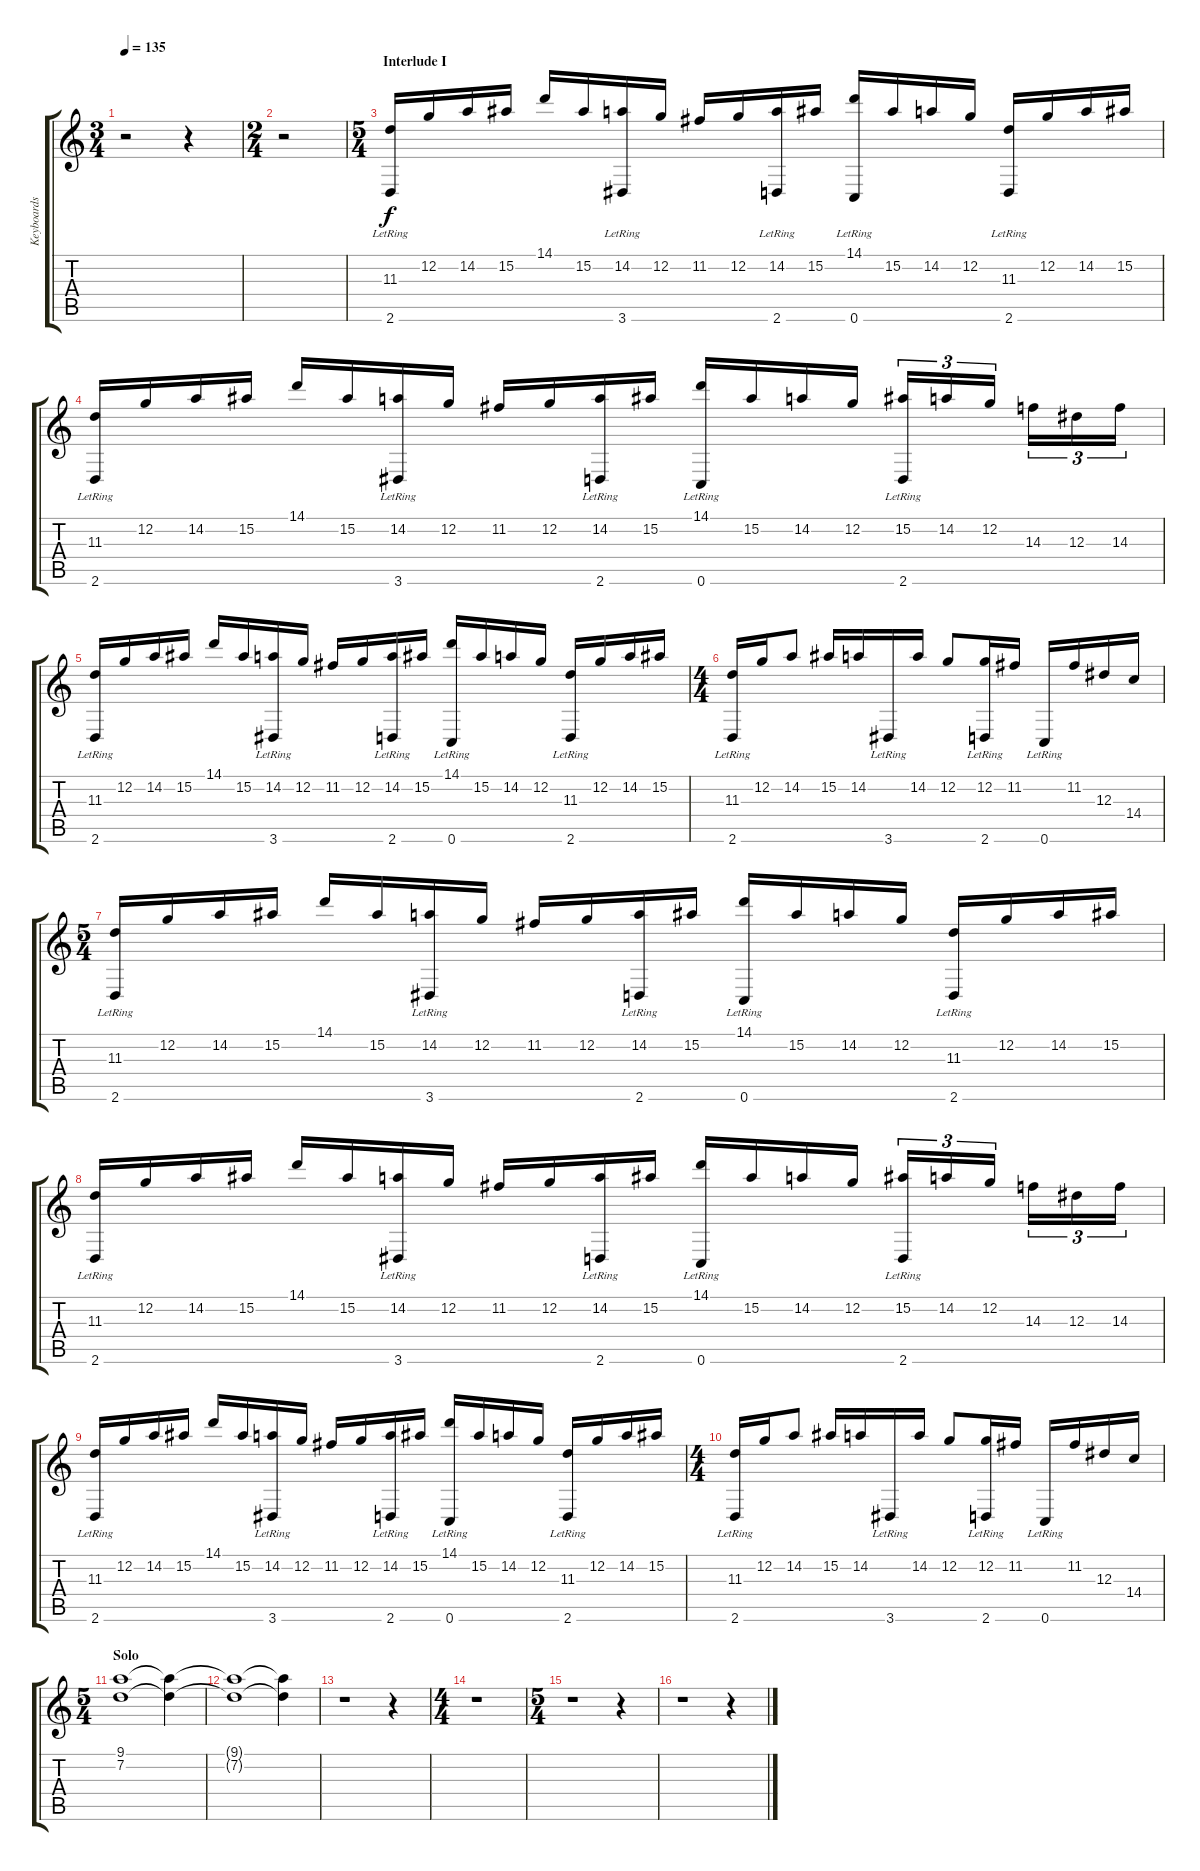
\track ("Keyboards III - Atmosphere" "Keyboards ") {instrument fx4atmosphere}
\staff {score tabs}
\tuning (C5 G4 Eb4 Bb3 F3 C3) {hide}
\ts (3 4)
\tempo 135
\clef g2
\ks c
r.2{dy f} r.4 |
\ts (2 4)
r.2{volume 13} |
\ts (5 4)
\section ("" "Interlude I")
(11.3 2.6{lr}).16 12.2.16 14.2.16 15.2.16 14.1.16 15.2.16 (14.2 3.6{lr}).16 12.2.16 11.2.16 12.2.16 (14.2 2.6{lr}).16 15.2.16 (14.1 0.6{lr}).16 15.2.16 14.2.16 12.2.16 (11.3 2.6{lr}).16 12.2.16 14.2.16 15.2.16 |
(11.3 2.6{lr}).16 12.2.16 14.2.16 15.2.16 14.1.16 15.2.16 (14.2 3.6{lr}).16 12.2.16 11.2.16 12.2.16 (14.2 2.6{lr}).16 15.2.16 (14.1 0.6{lr}).16 15.2.16 14.2.16 12.2.16 (15.2 2.6{lr}).16{tu (3 2)} 14.2.16{tu (3 2)} 12.2.16{tu (3 2)} 14.3.16{tu (3 2)} 12.3.16{tu (3 2)} 14.3.16{tu (3 2)} |
(11.3 2.6{lr}).16 12.2.16 14.2.16 15.2.16 14.1.16 15.2.16 (14.2 3.6{lr}).16 12.2.16 11.2.16 12.2.16 (14.2 2.6{lr}).16 15.2.16 (14.1 0.6{lr}).16 15.2.16 14.2.16 12.2.16 (11.3 2.6{lr}).16 12.2.16 14.2.16 15.2.16 |
\ts (4 4)
(11.3 2.6{lr}).16 12.2.16 14.2.8 15.2.16 14.2.16 3.6{lr}.16 14.2.16 12.2.8 (12.2 2.6{lr}).16 11.2.16 0.6{lr}.16 11.2.16 12.3.16 14.4.16 |
\ts (5 4)
(11.3 2.6{lr}).16 12.2.16 14.2.16 15.2.16 14.1.16 15.2.16 (14.2 3.6{lr}).16 12.2.16 11.2.16 12.2.16 (14.2 2.6{lr}).16 15.2.16 (14.1 0.6{lr}).16 15.2.16 14.2.16 12.2.16 (11.3 2.6{lr}).16 12.2.16 14.2.16 15.2.16 |
(11.3 2.6{lr}).16 12.2.16 14.2.16 15.2.16 14.1.16 15.2.16 (14.2 3.6{lr}).16 12.2.16 11.2.16 12.2.16 (14.2 2.6{lr}).16 15.2.16 (14.1 0.6{lr}).16 15.2.16 14.2.16 12.2.16 (15.2 2.6{lr}).16{tu (3 2)} 14.2.16{tu (3 2)} 12.2.16{tu (3 2)} 14.3.16{tu (3 2)} 12.3.16{tu (3 2)} 14.3.16{tu (3 2)} |
(11.3 2.6{lr}).16 12.2.16 14.2.16 15.2.16 14.1.16 15.2.16 (14.2 3.6{lr}).16 12.2.16 11.2.16 12.2.16 (14.2 2.6{lr}).16 15.2.16 (14.1 0.6{lr}).16 15.2.16 14.2.16 12.2.16 (11.3 2.6{lr}).16 12.2.16 14.2.16 15.2.16 |
\ts (4 4)
(11.3 2.6{lr}).16 12.2.16 14.2.8 15.2.16 14.2.16 3.6{lr}.16 14.2.16 12.2.8 (12.2 2.6{lr}).16 11.2.16 0.6{lr}.16 11.2.16 12.3.16 14.4.16 |
\ts (5 4)
\section ("" "Solo")
(9.1 7.2).1{volume 0} (9.1{t} 7.2{t}).4 |
(9.1{t} 7.2{t}).1 (9.1{t} 7.2{t}).4 |
r.1 r.4 |
\ts (4 4)
r.1 |
\ts (5 4)
r.1{volume 13} r.4 |
r.1 r.4
